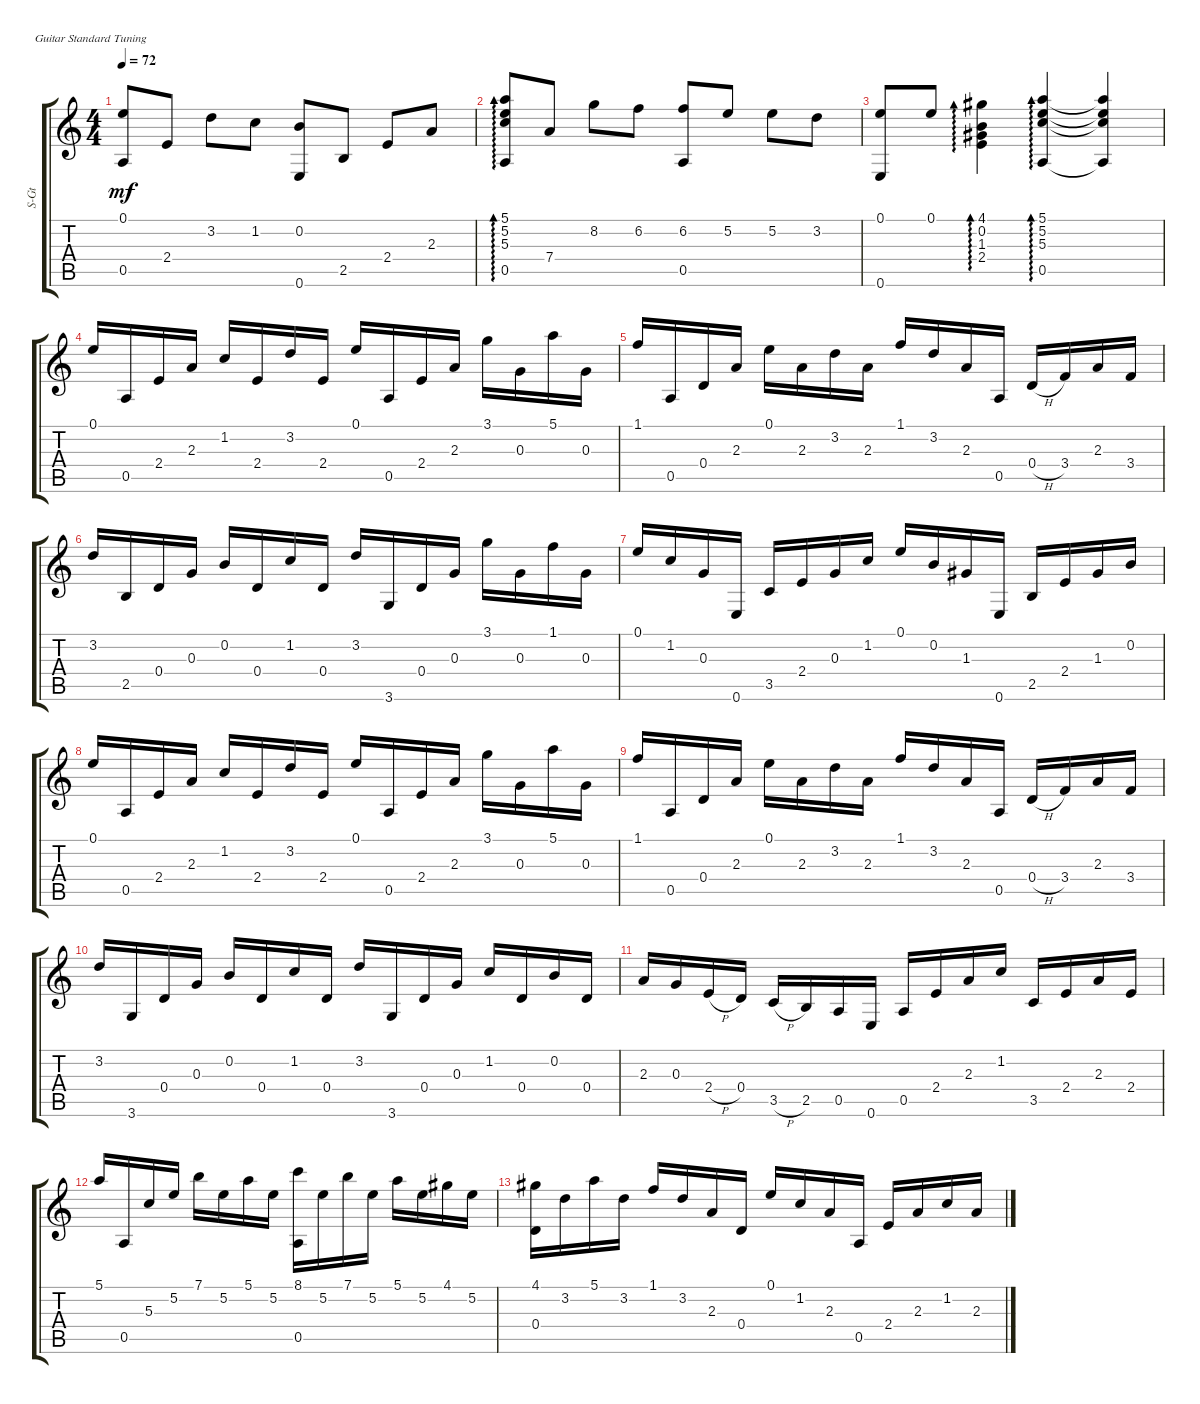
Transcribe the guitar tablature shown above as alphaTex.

\defaultSystemsLayout 4
\bracketExtendMode groupsimilarinstruments
\otherSystemsTrackNameOrientation horizontal
\track ("Steel Guitar" "S-Gt") {instrument acousticguitarsteel}
\staff {score tabs}
\tuning (E4 B3 G3 D3 A2 E2)
\ts (4 4)
\tempo 72
\clef g2
\ks c
(0.1 0.5).8{dy mf beam Up} 2.4.8{beam Up} 3.2.8{beam Down} 1.2.8{beam Down} (0.2 0.6).8{beam Up} 2.5.8{beam Up} 2.4.8{beam Up} 2.3.8{beam Up} |
(5.1 5.2 5.3 0.5).8{ad 0 beam Up} 7.4.8{beam Up} 8.2.8{beam Down} 6.2.8{beam Down} (6.2 0.5).8{beam Up} 5.2.8{beam Up} 5.2.8{beam Down} 3.2.8{beam Down} |
(0.1 0.6).8{beam Up} 0.1.8{beam Up} (4.1{acc #} 0.2 1.3{acc #} 2.4).4{ad 0 beam Down} (5.1 5.2 5.3 0.5).4{ad 0 beam Up} (5.1{t} 5.2{t} 5.3{t} 0.5{t}).4{beam Up} |
0.1.16{beam Up} 0.5.16{beam Up} 2.4.16{beam Up} 2.3.16{beam Up} 1.2.16{beam Up} 2.4.16{beam Up} 3.2.16{beam Up} 2.4.16{beam Up} 0.1.16{beam Up} 0.5.16{beam Up} 2.4.16{beam Up} 2.3.16{beam Up} 3.1.16{beam Down} 0.3.16{beam Down} 5.1.16{beam Down} 0.3.16{beam Down} |
1.1.16{beam Up} 0.5.16{beam Up} 0.4.16{beam Up} 2.3.16{beam Up} 0.1.16{beam Down} 2.3.16{beam Down} 3.2.16{beam Down} 2.3.16{beam Down} 1.1.16{beam Up} 3.2.16{beam Up} 2.3.16{beam Up} 0.5.16{beam Up} 0.4{h}.16{beam Up} 3.4.16{beam Up} 2.3.16{beam Up} 3.4.16{beam Up} |
3.2.16{beam Up} 2.5.16{beam Up} 0.4.16{beam Up} 0.3.16{beam Up} 0.2.16{beam Up} 0.4.16{beam Up} 1.2.16{beam Up} 0.4.16{beam Up} 3.2.16{beam Up} 3.6.16{beam Up} 0.4.16{beam Up} 0.3.16{beam Up} 3.1.16{beam Down} 0.3.16{beam Down} 1.1.16{beam Down} 0.3.16{beam Down} |
0.1.16{beam Up} 1.2.16{beam Up} 0.3.16{beam Up} 0.6.16{beam Up} 3.5.16{beam Up} 2.4.16{beam Up} 0.3.16{beam Up} 1.2.16{beam Up} 0.1.16{beam Up} 0.2.16{beam Up} 1.3{acc #}.16{beam Up} 0.6.16{beam Up} 2.5.16{beam Up} 2.4.16{beam Up} 1.3{acc #}.16{beam Up} 0.2.16{beam Up} |
0.1.16{beam Up} 0.5.16{beam Up} 2.4.16{beam Up} 2.3.16{beam Up} 1.2.16{beam Up} 2.4.16{beam Up} 3.2.16{beam Up} 2.4.16{beam Up} 0.1.16{beam Up} 0.5.16{beam Up} 2.4.16{beam Up} 2.3.16{beam Up} 3.1.16{beam Down} 0.3.16{beam Down} 5.1.16{beam Down} 0.3.16{beam Down} |
1.1.16{beam Up} 0.5.16{beam Up} 0.4.16{beam Up} 2.3.16{beam Up} 0.1.16{beam Down} 2.3.16{beam Down} 3.2.16{beam Down} 2.3.16{beam Down} 1.1.16{beam Up} 3.2.16{beam Up} 2.3.16{beam Up} 0.5.16{beam Up} 0.4{h}.16{beam Up} 3.4.16{beam Up} 2.3.16{beam Up} 3.4.16{beam Up} |
3.2.16{beam Up} 3.6.16{beam Up} 0.4.16{beam Up} 0.3.16{beam Up} 0.2.16{beam Up} 0.4.16{beam Up} 1.2.16{beam Up} 0.4.16{beam Up} 3.2.16{beam Up} 3.6.16{beam Up} 0.4.16{beam Up} 0.3.16{beam Up} 1.2.16{beam Up} 0.4.16{beam Up} 0.2.16{beam Up} 0.4.16{beam Up} |
2.3.16{beam Up} 0.3.16{beam Up} 2.4{h}.16{beam Up} 0.4.16{beam Up} 3.5{h}.16{beam Up} 2.5.16{beam Up} 0.5.16{beam Up} 0.6.16{beam Up} 0.5.16{beam Up} 2.4.16{beam Up} 2.3.16{beam Up} 1.2.16{beam Up} 3.5.16{beam Up} 2.4.16{beam Up} 2.3.16{beam Up} 2.4.16{beam Up} |
5.1.16{beam Up} 0.5.16{beam Up} 5.3.16{beam Up} 5.2.16{beam Up} 7.1.16{beam Down} 5.2.16{beam Down} 5.1.16{beam Down} 5.2.16{beam Down} (8.1 0.5).16{beam Down} 5.2.16{beam Down} 7.1.16{beam Down} 5.2.16{beam Down} 5.1.16{beam Down} 5.2.16{beam Down} 4.1{acc #}.16{beam Down} 5.2.16{beam Down} |
(4.1{acc #} 0.4).16{beam Down} 3.2.16{beam Down} 5.1.16{beam Down} 3.2.16{beam Down} 1.1.16{beam Up} 3.2.16{beam Up} 2.3.16{beam Up} 0.4.16{beam Up} 0.1.16{beam Up} 1.2.16{beam Up} 2.3.16{beam Up} 0.5.16{beam Up} 2.4.16{beam Up} 2.3.16{beam Up} 1.2.16{beam Up} 2.3.16{beam Up}
